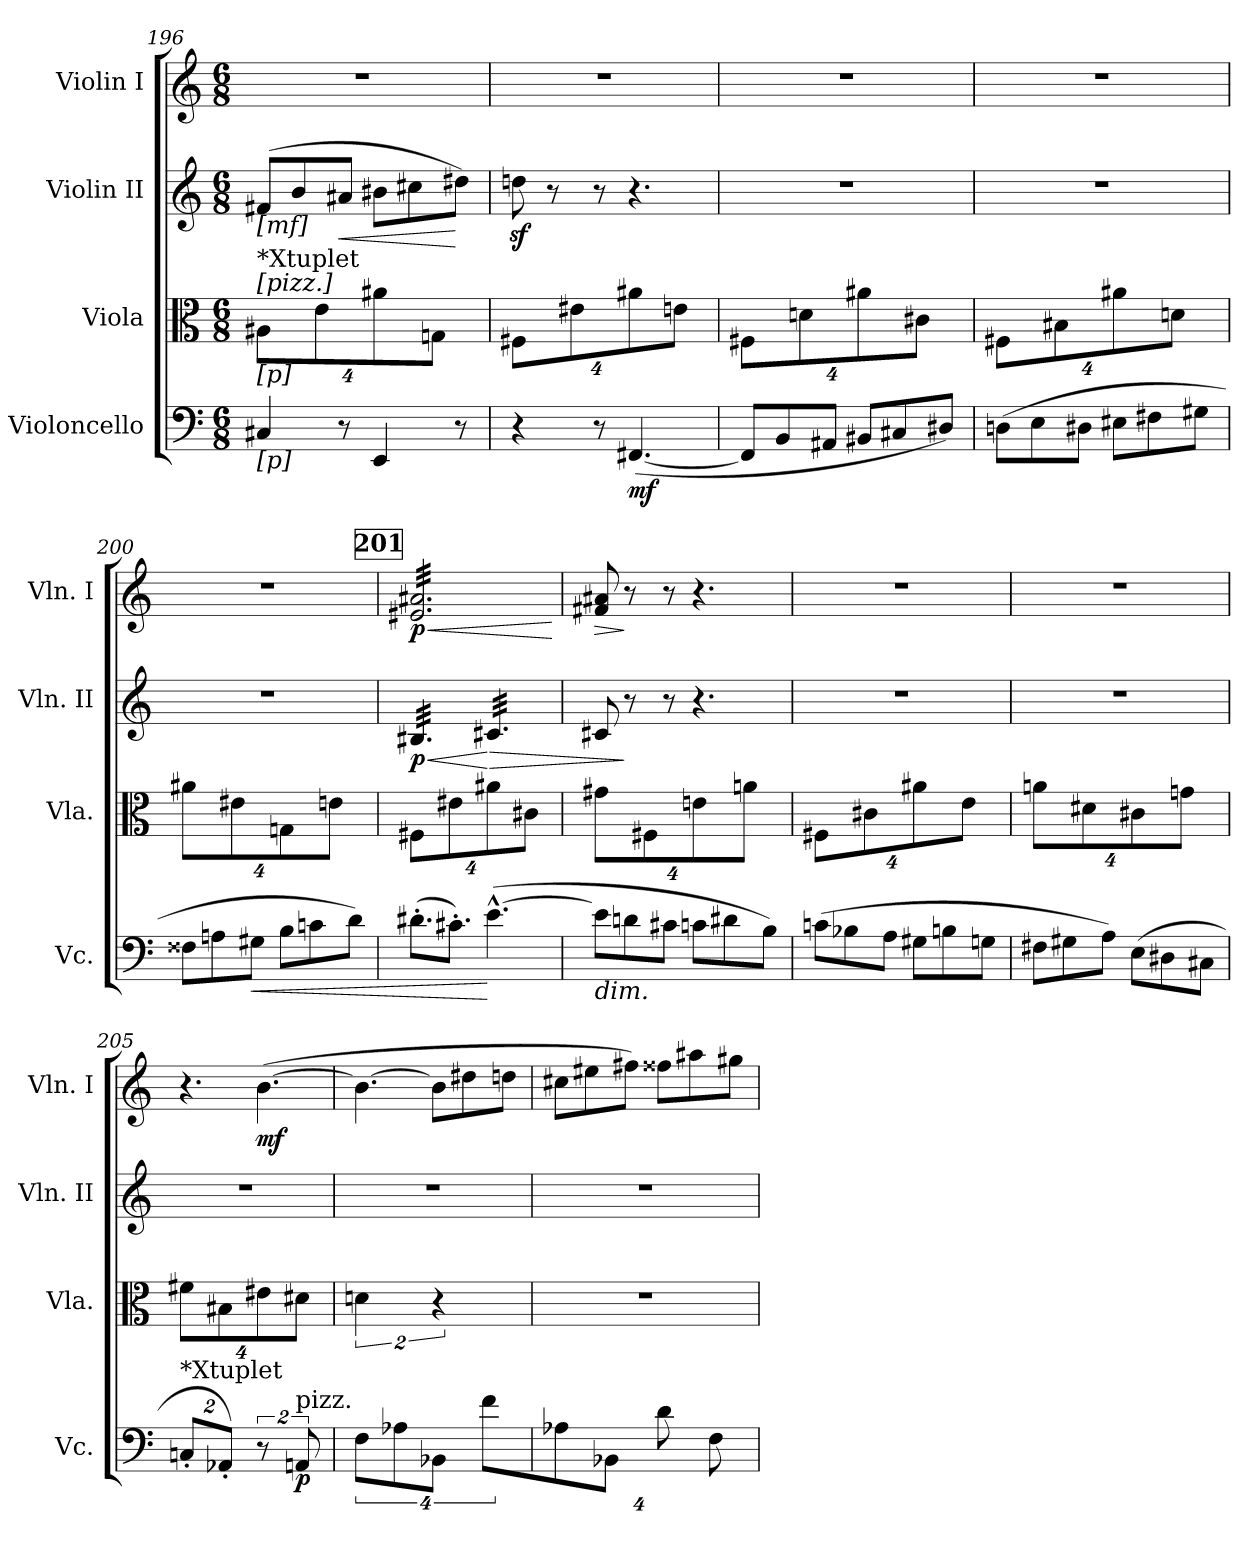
**kern	**dynam	**kern	**kern	**dynam	**kern	**dynam
*part4	*part4	*part3	*part2	*part2	*part1	*part1
*staff4	*staff4	*staff3	*staff2	*staff2	*staff1	*staff1
*I"Violoncello	*	*I"Viola	*I"Violin II	*	*I"Violin I	*
*I'Vc.	*	*I'Vla.	*I'Vln. II	*	*I'Vln. I	*
!!LO:PB:g=z
*clefF4	*	*clefC3	*clefG2	*	*clefG2	*
*k[]	*	*k[]	*k[]	*	*k[]	*
*M6/8	*	*M6/8	*M6/8	*	*M6/8	*
*MM210	*	*MM210	*MM210	*	*MM210	*
=196	=196	=196	=196	=196	=196	=196
!	!	!	!LO:TX:b:t=[mf]	!	!	!
!	!	!LO:TX:a:t=[pizz.]	!	!	!	!
!	!	!LO:TX:a:t=*Xtuplet	!	!	!	!
!	!	!LO:TX:b:t=[p]	!	!	!	!
!LO:TX:b:t=[p]	!	!	!	!	!	!
!	!	!	!	!	!LO:N:vis=1	!
4C#Xi/	.	16%3A#Xi\L	(8f#Xi/L	.	2.r	.
.	.	.	8bi/	.	.	.
.	.	16%3ei\	.	.	.	.
!	!	!	!	!LO:HP:b	!	!
8r	.	.	8a#Xi/J	<	.	.
4EEi/	.	16%3a#Xi\	8b#Xi\L	.	.	.
.	.	.	8cc#Xi\	.	.	.
.	.	16%3Gni\J	.	.	.	.
8r	.	.	8dd#Xi\J)	[	.	.
=197	=197	=197	=197	=197	=197	=197
!	!	!	!	!	!LO:N:vis=1	!
4r	.	16%3F#Xi\L	8ddnzi\	.	2.r	.
.	.	.	8r	.	.	.
.	.	16%3e#Xi\	.	.	.	.
8r	.	.	8r	.	.	.
([<4.FF#Xi/	mf	16%3a#Xi\	4.r	.	.	.
.	.	16%3eni\J	.	.	.	.
=198	=198	=198	=198	=198	=198	=198
!	!	!	!LO:N:vis=1	!	!LO:N:vis=1	!
8FF#i/L]	.	16%3F#Xi\L	2.r	.	2.r	.
8BBi/	.	.	.	.	.	.
.	.	16%3dni\	.	.	.	.
8AA#Xi/J	.	.	.	.	.	.
8BB#Xi/L	.	16%3a#Xi\	.	.	.	.
8C#Xi/	.	.	.	.	.	.
.	.	16%3c#Xi\J	.	.	.	.
8D#Xi/J)	.	.	.	.	.	.
=199	=199	=199	=199	=199	=199	=199
!	!	!	!LO:N:vis=1	!	!LO:N:vis=1	!
(8Dni\L	.	16%3F#Xi\L	2.r	.	2.r	.
8Ei\	.	.	.	.	.	.
.	.	16%3B#Xi\	.	.	.	.
8D#Xi\J	.	.	.	.	.	.
8E#Xi\L	.	16%3a#Xi\	.	.	.	.
8F#Xi\	.	.	.	.	.	.
.	.	16%3dni\J	.	.	.	.
8G#Xi\J	.	.	.	.	.	.
=200	=200	=200	=200	=200	=200	=200
!	!	!	!LO:N:vis=1	!	!LO:N:vis=1	!
8F##Xi\L	.	16%3a#Xi\L	2.r	.	2.r	.
8Ani\	.	.	.	.	.	.
.	.	16%3e#Xi\	.	.	.	.
!	!LO:HP:b	!	!	!	!	!
8G#Xi\J	<	.	.	.	.	.
8Bi\L	.	16%3Gni\	.	.	.	.
8cni\	.	.	.	.	.	.
.	.	16%3eni\J	.	.	.	.
8di\J)	.	.	.	.	.	.
!!LO:REH:place=s1:B:color=#000000:enc=box:fs=15.7124:t=201
=201	=201	=201	=201	=201	=201	=201
!	!	!	!	!LO:HP:b	!	!LO:HP:b
*	*	*	*tremolo	*	*	*
*	*	*	*	*	*tremolo	*
(8.d#X'i\L	.	16%3F#Xi\L	32B#Xi/LLL	< p	32e#Xi/ 32a#XiLLL	< p
.	.	.	32B#Xi/	.	32e#Xi/ 32a#Xi	.
.	.	.	32B#Xi/	.	32e#Xi/ 32a#Xi	.
.	.	.	32B#Xi/	.	32e#Xi/ 32a#Xi	.
.	.	.	32B#Xi/	.	32e#Xi/ 32a#Xi	.
.	.	.	32B#Xi/	.	32e#Xi/ 32a#Xi	.
8.c#X'i\J)	.	16%3e#Xi\	32B#Xi/	.	32e#Xi/ 32a#Xi	.
.	.	.	32B#Xi/	.	32e#Xi/ 32a#Xi	.
.	.	.	32B#Xi/	.	32e#Xi/ 32a#Xi	.
.	.	.	32B#Xi/	.	32e#Xi/ 32a#Xi	.
.	.	.	32B#Xi/	.	32e#Xi/ 32a#Xi	.
.	.	.	32B#Xi/JJJ	.	32e#Xi/ 32a#Xi	.
!	!	!	!	!LO:HP:n=1:b	!	!
([>4.e^^i\	[	16%3a#Xi\	32c#Xi/LLL	[ >	32e#Xi/ 32a#Xi	.
.	.	.	32c#Xi/	.	32e#Xi/ 32a#Xi	.
.	.	.	32c#Xi/	.	32e#Xi/ 32a#Xi	.
.	.	.	32c#Xi/	.	32e#Xi/ 32a#Xi	.
.	.	.	32c#Xi/	.	32e#Xi/ 32a#Xi	.
.	.	.	32c#Xi/	.	32e#Xi/ 32a#Xi	.
.	.	16%3c#Xi\J	32c#Xi/	.	32e#Xi/ 32a#Xi	.
.	.	.	32c#Xi/	.	32e#Xi/ 32a#Xi	.
.	.	.	32c#Xi/	.	32e#Xi/ 32a#Xi	.
.	.	.	32c#Xi/	.	32e#Xi/ 32a#Xi	.
.	.	.	32c#Xi/	.	32e#Xi/ 32a#Xi	.
.	.	.	32c#Xi/JJJ	.	32e#Xi/ 32a#XiJJJ	.
*	*	*	*	*	*Xtremolo	*
*	*	*	*Xtremolo	*	*	*
.	.	.	.	.	.	[
!!LO:LB:g=z
=202	=202	=202	=202	=202	=202	=202
!LO:TX:b:i:t=dim.	!	!	!	!	!	!
!	!	!	!	!	!	!LO:HP:b
8ei\L]	.	16%3g#Xi\L	8c#Xi/	.	8f#Xi/ 8a#Xi	>
8dni\	.	.	8r	]	8r	]
.	.	16%3F#Xi\	.	.	.	.
8c#Xi\J	.	.	8r	.	8r	.
8cni\L	.	16%3eni\	4.r	.	4.r	.
8d#Xi\	.	.	.	.	.	.
.	.	16%3ani\J	.	.	.	.
8Bi\J)	.	.	.	.	.	.
=203	=203	=203	=203	=203	=203	=203
!	!	!	!LO:N:vis=1	!	!LO:N:vis=1	!
(8cni\L	.	16%3F#Xi\L	2.r	.	2.r	.
8B-Xi\	.	.	.	.	.	.
.	.	16%3c#Xi\	.	.	.	.
8Ai\J	.	.	.	.	.	.
8G#Xi\L	.	16%3a#Xi\	.	.	.	.
8Bni\	.	.	.	.	.	.
.	.	16%3ei\J	.	.	.	.
8Gni\J	.	.	.	.	.	.
=204	=204	=204	=204	=204	=204	=204
!	!	!	!LO:N:vis=1	!	!LO:N:vis=1	!
8F#Xi\L	.	16%3ani\L	2.r	.	2.r	.
8G#Xi\	.	.	.	.	.	.
.	.	16%3d#Xi\	.	.	.	.
8Ai\J)	.	.	.	.	.	.
(8Ei\L	.	16%3c#Xi\	.	.	.	.
8D#Xi\	.	.	.	.	.	.
.	.	16%3gni\J	.	.	.	.
8C#Xi\J	.	.	.	.	.	.
=205	=205	=205	=205	=205	=205	=205
*Xbrackettup	*	*	*	*	*	*
!LO:TX:a:t=*Xtuplet	!	!	!	!	!	!
!	!	!	!LO:N:vis=1	!	!	!
16%3Cn'i/L	.	16%3f#Xi\L	2.r	.	4.r	.
16%3AA-X'i/J)	.	16%3B#Xi\	.	.	.	.
*brackettup	*	*	*	*	*	*
16%3r	.	16%3e#Xi\	.	.	([>4.bi\	mf
!LO:TX:a:t=pizz.	!	!	!	!	!	!
16%3AAni/	p	16%3d#Xi\J	.	.	.	.
=206	=206	=206	=206	=206	=206	=206
!	!	!	!LO:N:vis=1	!	!	!
16%3Fi\L	.	8%3dni\	2.r	.	4.bi\_>	.
16%3A-Xi\	.	.	.	.	.	.
16%3BB-Xi\J	.	8%3r	.	.	8bi\L]	.
.	.	.	.	.	8dd#Xi\	.
16%3fi\L	.	.	.	.	.	.
.	.	.	.	.	8ddni\J	.
!!LO:LB:g=z
=207	=207	=207	=207	=207	=207	=207
*Xbrackettup	*	*	*	*	*	*
!	!	!LO:N:vis=1	!LO:N:vis=1	!	!	!
16%3A-Xi\	.	2.r	2.r	.	8cc#Xi\L	.
.	.	.	.	.	8ee#Xi\	.
16%3BB-Xi\J	.	.	.	.	.	.
.	.	.	.	.	8ff#Xi\J)	.
*brackettup	*	*	*	*	*	*
16%3di\L	.	.	.	.	8ff##Xi\L	.
.	.	.	.	.	8aa#Xi\	.
16%3Fi\	.	.	.	.	.	.
.	.	.	.	.	8gg#Xi\J	.
=	=	=	=	=	=	=
*-	*-	*-	*-	*-	*-	*-
